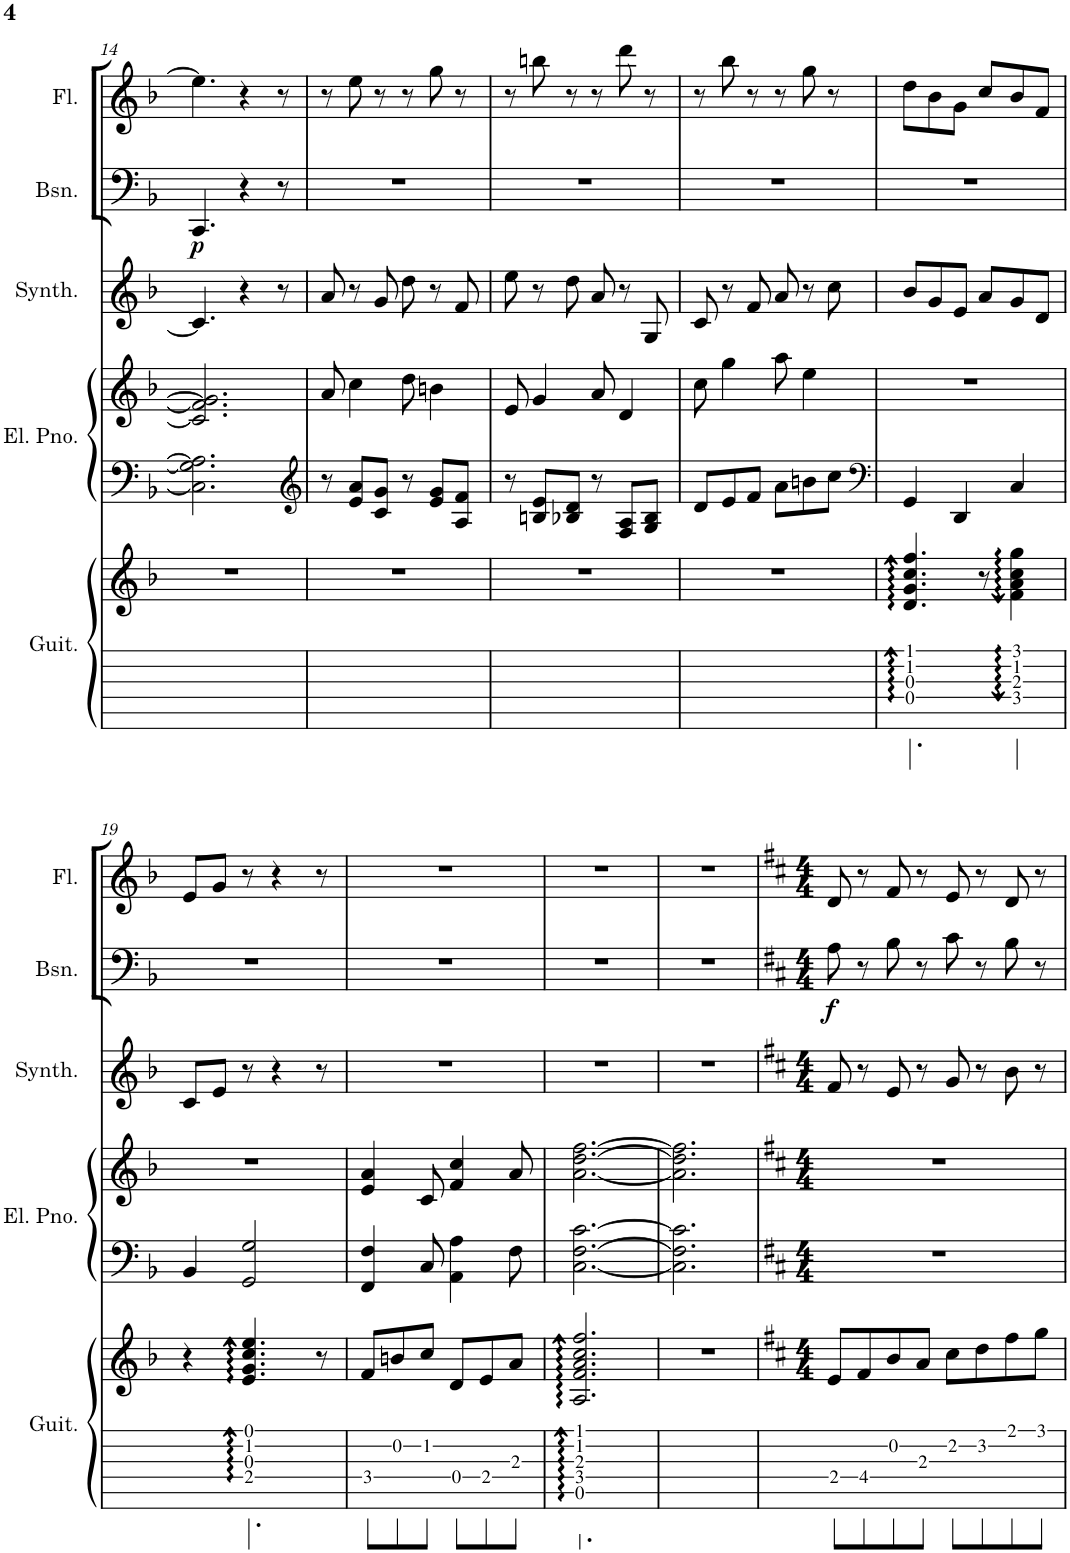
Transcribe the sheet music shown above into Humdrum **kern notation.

**kern	**kern	**kern	**kern	**kern	**kern	**dynam	**kern
*part5	*part5	*part4	*part4	*part3	*part2	*part2	*part1
*staff7	*staff6	*staff5	*staff4	*staff3	*staff2	*staff2	*staff1
*I"Guitar	*	*I"Electric Piano	*	*I"Pad Synthesizer	*I"Bassoon	*	*I"Flute
*I'Guit.	*	*I'El. Pno.	*	*I'Synth.	*I'Bsn.	*	*I'Fl.
!!LO:PB:g=z
*	*clefG2	*clefF4	*clefG2	*clefG2	*clefF4	*	*clefG2
*Trd7c12	*Trd7c12	*	*	*	*	*	*
*k[b-]	*k[b-]	*k[b-]	*k[b-]	*k[b-]	*k[b-]	*	*k[b-]
*M6/8	*M6/8	*M6/8	*M6/8	*M6/8	*M6/8	*	*M6/8
=14	=14	=14	=14	=14	=14	=14	=14
!	!	!	!	!	!	!LO:DY:b	!
2.r	2.r	2.C\] 2.G\] 2.A\]	2.c/] 2.f/] 2.g/]	4.c/]	4.CC/	p	4.ee\]
.	.	.	.	4r	4r	.	4r
.	.	.	.	8r	8r	.	8r
=15	=15	=15	=15	=15	=15	=15	=15
*	*	*clefG2	*	*	*	*	*
2.r	2.r	8r	8a/	8a/	2.r	.	8r
.	.	8e/ 8a/L	4cc\	8r	.	.	8ee\
.	.	8c/ 8g/J	.	8g/	.	.	8r
.	.	8r	8dd\	8dd\	.	.	8r
.	.	8e/ 8g/L	4bn\	8r	.	.	8gg\
.	.	8A/ 8f/J	.	8f/	.	.	8r
=16	=16	=16	=16	=16	=16	=16	=16
2.r	2.r	8r	8e/	8ee\	2.r	.	8r
.	.	8Bn/ 8e/L	4g/	8r	.	.	8bbn\
.	.	8B-X/ 8d/J	.	8dd\	.	.	8r
.	.	8r	8a/	8a/	.	.	8r
.	.	8F/ 8A/L	4d/	8r	.	.	8ddd\
.	.	8G/ 8B-/J	.	8G/	.	.	8r
=17	=17	=17	=17	=17	=17	=17	=17
2.r	2.r	8d/L	8cc\	8c/	2.r	.	8r
.	.	8e/	4gg\	8r	.	.	8bb-\
.	.	8f/J	.	8f/	.	.	8r
.	.	8a\L	8aa\	8a/	.	.	8r
.	.	8bn\	4ee\	8r	.	.	8gg\
.	.	8cc\J	.	8cc\	.	.	8r
=18	=18	=18	=18	=18	=18	=18	=18
*	*	*clefF4	*	*	*	*	*
4.d\ 4.g\ 4.cc\ 4.ff\	4.d/ 4.g/ 4.cc/ 4.ff/	4GG/	2.r	8b-/L	2.r	.	8dd\L
.	.	.	.	8g/	.	.	8b-\
.	.	4DD/	.	8e/J	.	.	8g\J
8r	8r	.	.	8a/L	.	.	8cc/L
4f\ 4a\ 4cc\ 4gg\	4f\ 4a\ 4cc\ 4gg\	4C/	.	8g/	.	.	8b-/
.	.	.	.	8d/J	.	.	8f/J
!!LO:LB:g=z
=19	=19	=19	=19	=19	=19	=19	=19
4r	4r	4BB-/	2.r	8c/L	2.r	.	8e/L
.	.	.	.	8e/J	.	.	8g/J
4.e\ 4.g\ 4.cc\ 4.ee\	4.e/ 4.g/ 4.cc/ 4.ee/	2GG/ 2G/	.	8r	.	.	8r
.	.	.	.	4r	.	.	4r
8r	8r	.	.	8r	.	.	8r
=20	=20	=20	=20	=20	=20	=20	=20
8f\L	8f/L	4FF/ 4F/	4e/ 4a/	2.r	2.r	.	2.r
8b\	8bn/	.	.	.	.	.	.
8cc\J	8cc/J	8C/	8c/	.	.	.	.
8d\L	8d/L	4AA\ 4A\	4f/ 4cc/	.	.	.	.
8e\	8e/	.	.	.	.	.	.
8a\J	8a/J	8F\	8a/	.	.	.	.
=21	=21	=21	=21	=21	=21	=21	=21
2.A\ 2.f\ 2.a\ 2.cc\ 2.ff\	2.A/ 2.f/ 2.a/ 2.cc/ 2.ff/	[2.C\ [2.F\ [2.c\	[2.a\ [2.dd\ [2.ff\	2.r	2.r	.	2.r
=22	=22	=22	=22	=22	=22	=22	=22
2.r	2.r	2.C\] 2.F\] 2.c\]	2.a\] 2.dd\] 2.ff\]	2.r	2.r	.	2.r
=23	=23	=23	=23	=23	=23	=23	=23
*k[f#c#]	*k[f#c#]	*k[f#c#]	*k[f#c#]	*k[f#c#]	*k[f#c#]	*	*k[f#c#]
*M4/4	*M4/4	*M4/4	*M4/4	*M4/4	*M4/4	*	*M4/4
!	!	!	!	!	!	!LO:DY:b	!
8e\L	8e/L	1r	1r	8f#/	8A\	f	8d/
8f#\	8f#/	.	.	8r	8r	.	8r
8b\	8b/	.	.	8e/	8B\	.	8f#/
8a\J	8a/J	.	.	8r	8r	.	8r
8cc#\L	8cc#\L	.	.	8g/	8c#\	.	8e/
8dd\	8dd\	.	.	8r	8r	.	8r
8ff#\	8ff#\	.	.	8b\	8B\	.	8d/
8gg\J	8gg\J	.	.	8r	8r	.	8r
=	=	=	=	=	=	=	=
*-	*-	*-	*-	*-	*-	*-	*-
